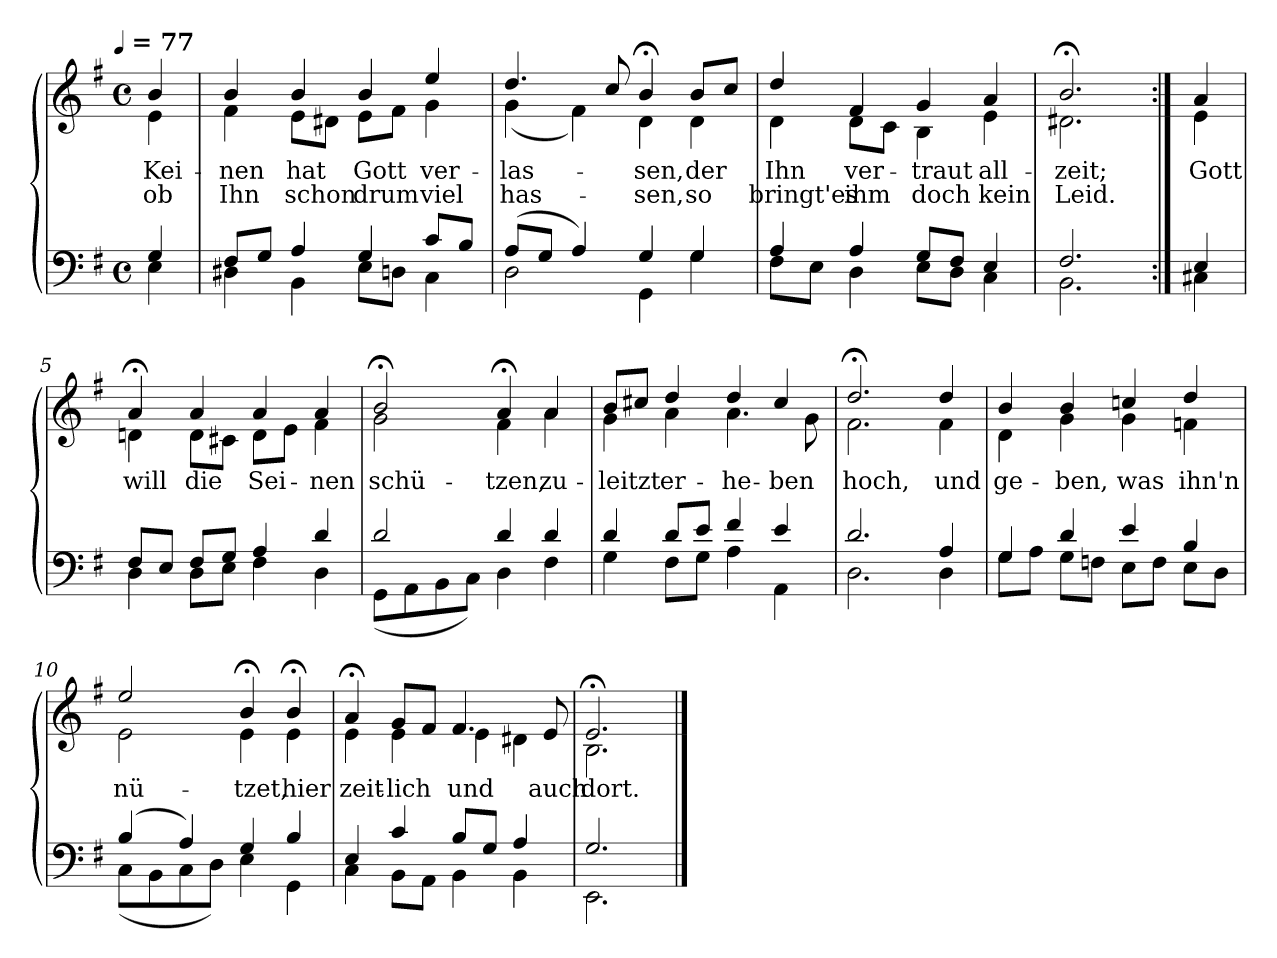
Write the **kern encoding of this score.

**kern	**kern	**text	**text	**dynam
*part1	*part1	*part1	*part1	*part1
*staff2	*staff1	*staff1	*staff1	*staff1/2
*clefF4	*clefG2	*	*	*
*k[f#]	*k[f#]	*	*	*
!!LO:TX:omd:t=[quarter] = 77
*M4/4	*M4/4	*	*	*
*met(c)	*met(c)	*	*	*
*MM77	*MM77	*	*	*
=	=	=	=	=
*^	*^	*	*	*
4G	4E	4b	4e	Kei-	ob	.
=1	=1	=1	=1	=1	=1	=1
8F#L	4D#X	4b	4f#	-nen	Ihn	.
8GJ	.	.	.	.	.	.
4A	4BB	4b	8eL	hat	schon	.
.	.	.	8d#XJ	.	.	.
4G	8EL	4b	8eL	Gott	drum	.
.	8DnJ	.	8f#J	.	.	.
8cL	4C	4ee	4g	ver-	viel	.
8BJ	.	.	.	.	.	.
=2	=2	=2	=2	=2	=2	=2
(8AL	2D	4.dd	(4g	-las-	has-	.
8GJ	.	.	.	.	.	.
4A)	.	.	4f#)	.	.	.
.	.	8cc	.	.	.	.
4G	4GG	4b;<	4d	-sen,	-sen,	.
4G	4G	8bL	4d	der	so	.
.	.	8ccJ	.	.	.	.
=3	=3	=3	=3	=3	=3	=3
4A	8F#L	4dd	4d	Ihn	bringt'es	.
.	8EJ	.	.	.	.	.
4A	4D	4f#	8dL	ver-	ihm	.
.	.	.	8cJ	.	.	.
8GL	8EL	4g	4B	-traut	doch	.
8F#J	8DJ	.	.	.	.	.
4E	4C	4a	4e	all-	kein	.
=4	=4	=4	=4	=4	=4	=4
2.F#	2.BB	2.b;<	2.d#X	-zeit;	Leid.	.
!!LO:LB:g=z	!!
=:|!	=:|!	=:|!	=:|!	=:|!	=:|!	=:|!
*	*	*MM77	*	*	*	*
4E	4C#X	4a	4e	Gott	.	.
=5	=5	=5	=5	=5	=5	=5
8F#L	4D	4a;<	4dn	will	.	.
8EJ	.	.	.	.	.	.
8F#L	8DL	4a	8dL	die	.	.
8GJ	8EJ	.	8c#XJ	.	.	.
4A	4F#	4a	8dL	Sei-	.	.
.	.	.	8eJ	.	.	.
4d	4D	4a	4f#	-nen	.	.
=6	=6	=6	=6	=6	=6	=6
2d	(8GGL	2b;<	2g	schü-	.	.
.	8AA	.	.	.	.	.
.	8BB	.	.	.	.	.
.	8CJ)	.	.	.	.	.
4d	4D	4a;<	4f#	-tzen,	.	.
4d	4F#	4a	4a	zu-	.	.
=7	=7	=7	=7	=7	=7	=7
4d	4G	8bL	4g	-leitzt	.	.
.	.	8cc#XJ	.	.	.	.
8dL	8F#L	4dd	4a	er-	.	.
8eJ	8GJ	.	.	.	.	.
4f#	4A	4dd	4.a	-he-	.	.
4e	4AA	4cc#	.	-ben	.	.
.	.	.	8g	.	.	.
=8	=8	=8	=8	=8	=8	=8
2.d	2.D	2.dd;<	2.f#	hoch,	.	.
4A	4D	4dd	4f#	und	.	.
!!LO:LB:g=z	!!
=9	=9	=9	=9	=9	=9	=9
4G	8GL	4b	4d	ge-	.	.
.	8AJ	.	.	.	.	.
4d	8GL	4b	4g	-ben,	.	.
.	8FnJ	.	.	.	.	.
4e	8EL	4ccn	4g	was	.	.
.	8FJ	.	.	.	.	.
4B	8EL	4dd	4fn	ihn'n	.	.
.	8DJ	.	.	.	.	.
=10	=10	=10	=10	=10	=10	=10
*	*	*MM75	*	*	*	*
(4B	(8CL	2ee	2e	nü-	.	.
.	8BB	.	.	.	.	.
4A)	8C	.	.	.	.	.
.	8DJ)	.	.	.	.	.
4G	4E	4b;<	4e	-tzet,	.	.
4B	4GG	4b;<	4e	hier	.	.
=11	=11	=11	=11	=11	=11	=11
4E	4C	4a;<	4e	zeit-	.	.
4c	8BBL	8gL	4e	-lich	.	♩ = 74
.	8AAJ	8f#J	.	.	.	.
8BL	4BB	4.f#	4e	und	.	♩ = 70
8GJ	.	.	.	.	.	.
4A	4BB	.	4d#X	.	.	.
.	.	8e	.	auch	.	.
=12	=12	=12	=12	=12	=12	=12
2.G	2.EE	2.e;<	2.B	dort.	.	.
*v	*v	*	*	*	*	*
*	*v	*v	*	*	*
==	==	==	==	==
*-	*-	*-	*-	*-
